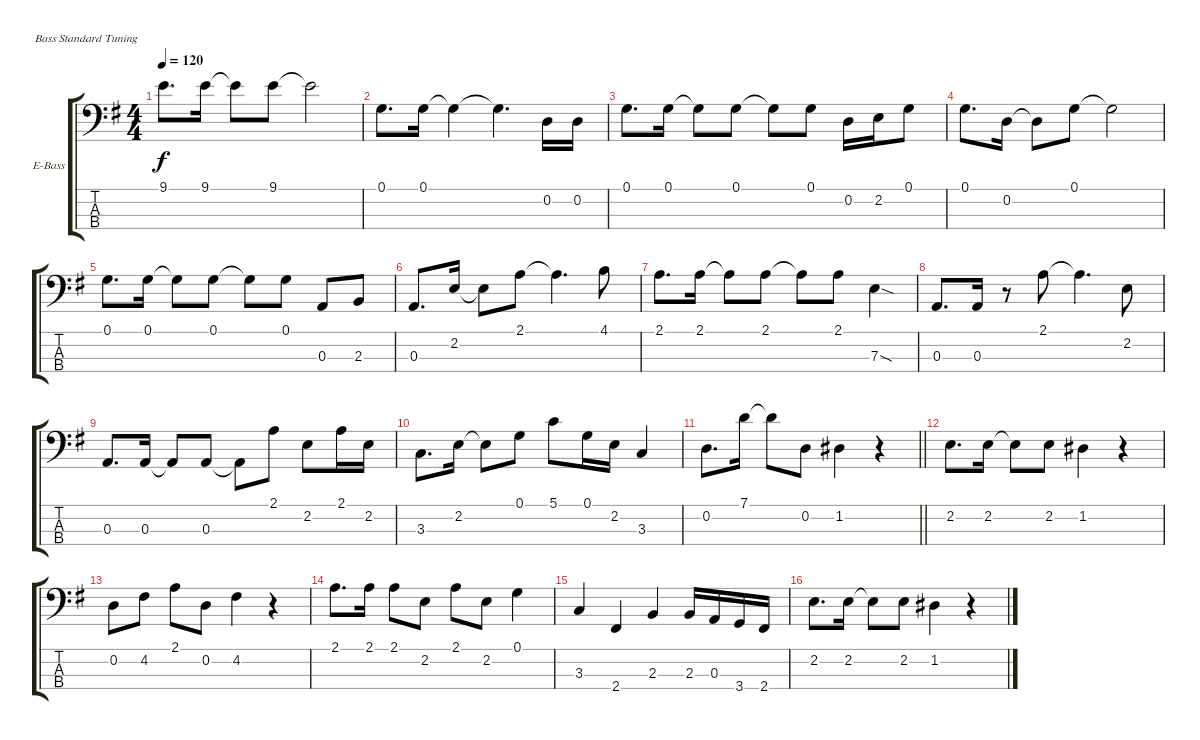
\bracketExtendMode groupsimilarinstruments
\firstSystemTrackNameOrientation horizontal
\otherSystemsTrackNameOrientation horizontal
\track ("BASS" "E-Bass") {instrument electricbassfinger}
\staff {score tabs}
\tuning (G2 D2 A1 E1)
\ts (4 4)
\tempo 120
\clef f4
\ks eminor
9.1.8{d dy f} 9.1.16 9.1{t}.8 9.1.8 9.1{t}.2 |
0.1.8{d} 0.1.16 0.1{t}.4 0.1{t}.4{d} 0.2.16 0.2.16 |
0.1.8{d} 0.1.16 0.1{t}.8 0.1.8 0.1{t}.8 0.1.8 0.2.16 2.2.16 0.1.8 |
0.1.8{d} 0.2.16 0.2{t}.8 0.1.8 0.1{t}.2 |
0.1.8{d} 0.1.16 0.1{t}.8 0.1.8 0.1{t}.8 0.1.8 0.3.8 2.3.8 |
0.3.8{d} 2.2.16 2.2{t}.8 2.1.8 2.1{t}.4{d} 4.1.8 |
2.1.8{d} 2.1.16 2.1{t}.8 2.1.8 2.1{t}.8 2.1.8 7.3{sod}.4 |
0.3.8{d} 0.3.16 r.8 2.1.8 2.1{t}.4{d} 2.2.8 |
0.3.8{d} 0.3.16 0.3{t}.8 0.3.8 0.3{t}.8 2.1.8 2.2.8 2.1.16 2.2.16 |
3.3.8{d} 2.2.16 2.2{t}.8 0.1.8 5.1.8 0.1.16 2.2.16 3.3.4 |
\barLineRight lightlight
0.2.8{d} 7.1.16 7.1{t}.8 0.2.8 1.2.4 r.4 |
2.2.8{d} 2.2.16 2.2{t}.8 2.2.8 1.2.4 r.4 |
0.2.8 4.2.8 2.1.8 0.2.8 4.2.4 r.4 |
2.1.8{d} 2.1.16 2.1.8 2.2.8 2.1.8 2.2.8 0.1.4 |
3.3.4 2.4.4 2.3.4 2.3.16 0.3.16 3.4.16 2.4.16 |
2.2.8{d} 2.2.16 2.2{t}.8 2.2.8 1.2.4 r.4
